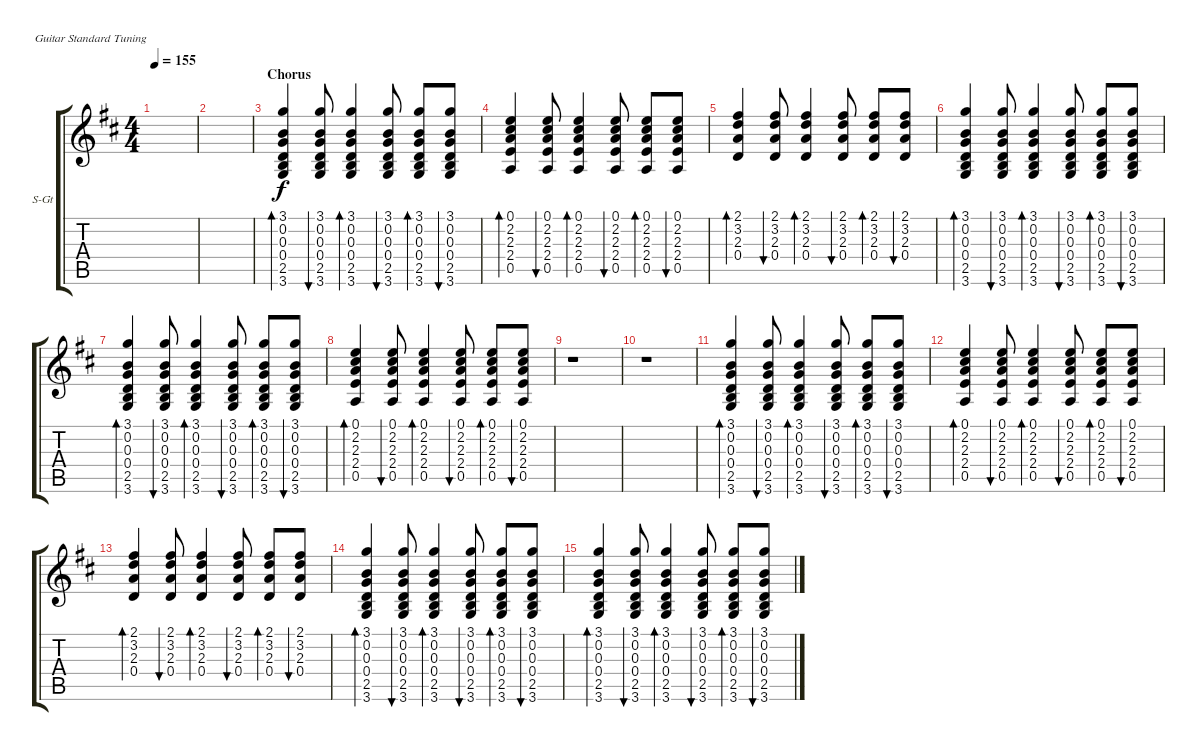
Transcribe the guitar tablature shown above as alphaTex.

\defaultSystemsLayout 4
\bracketExtendMode groupsimilarinstruments
\firstSystemTrackNameOrientation horizontal
\otherSystemsTrackNameOrientation horizontal
\track ("Steel Guitar" "S-Gt") {instrument acousticguitarsteel}
\staff {score tabs}
\tuning (E4 B3 G3 D3 A2 E2)
\ts (4 4)
\tempo 155
\clef g2
\scale
0.333333
\ks d
|
\scale
0.333333 |
\section ("" "Chorus")
\scale
0.333333 (3.6 2.5 0.4 0.3 0.2 3.1).4{bd 120} (3.6 2.5 0.4 0.3 0.2 3.1).8{bu 119} (3.6 2.5 0.4 0.3 0.2 3.1).4{bd 118} (3.6 2.5 0.4 0.3 0.2 3.1).8{bu 117} (3.6 2.5 0.4 0.3 0.2 3.1).8{bd 116} (3.6 2.5 0.4 0.3 0.2 3.1).8{bu 115} |
\scale
0.333333 (0.5 2.4 2.3 2.2 0.1).4{bd 114} (0.5 2.4 2.3 2.2 0.1).8{bu 114} (0.5 2.4 2.3 2.2 0.1).4{bd 114} (0.5 2.4 2.3 2.2 0.1).8{bu 114} (0.5 2.4 2.3 2.2 0.1).8{bd 114} (0.5 2.4 2.3 2.2 0.1).8{bu 114} |
\scale
0.333333 (0.4 2.3 3.2 2.1).4{bd 114} (0.4 2.3 3.2 2.1).8{bu 114} (0.4 2.3 3.2 2.1).4{bd 114} (0.4 2.3 3.2 2.1).8{bu 114} (0.4 2.3 3.2 2.1).8{bd 114} (0.4 2.3 3.2 2.1).8{bu 114} |
\scale
0.333333 (3.6 2.5 0.4 0.3 0.2 3.1).4{bd 120} (3.6 2.5 0.4 0.3 0.2 3.1).8{bu 119} (3.6 2.5 0.4 0.3 0.2 3.1).4{bd 118} (3.6 2.5 0.4 0.3 0.2 3.1).8{bu 117} (3.6 2.5 0.4 0.3 0.2 3.1).8{bd 116} (3.6 2.5 0.4 0.3 0.2 3.1).8{bu 115} |
\scale
0.333333 (3.6 2.5 0.4 0.3 0.2 3.1).4{bd 120} (3.6 2.5 0.4 0.3 0.2 3.1).8{bu 119} (3.6 2.5 0.4 0.3 0.2 3.1).4{bd 118} (3.6 2.5 0.4 0.3 0.2 3.1).8{bu 117} (3.6 2.5 0.4 0.3 0.2 3.1).8{bd 116} (3.6 2.5 0.4 0.3 0.2 3.1).8{bu 115} |
\scale
0.333333 (0.5 2.4 2.3 2.2 0.1).4{bd 114} (0.5 2.4 2.3 2.2 0.1).8{bu 114} (0.5 2.4 2.3 2.2 0.1).4{bd 114} (0.5 2.4 2.3 2.2 0.1).8{bu 114} (0.5 2.4 2.3 2.2 0.1).8{bd 114} (0.5 2.4 2.3 2.2 0.1).8{bu 114} |
\scale
0.333333 r.1 |
\scale
0.333333 r.1 |
\scale
0.333333 (3.6 2.5 0.4 0.3 0.2 3.1).4{bd 120} (3.6 2.5 0.4 0.3 0.2 3.1).8{bu 119} (3.6 2.5 0.4 0.3 0.2 3.1).4{bd 118} (3.6 2.5 0.4 0.3 0.2 3.1).8{bu 117} (3.6 2.5 0.4 0.3 0.2 3.1).8{bd 116} (3.6 2.5 0.4 0.3 0.2 3.1).8{bu 115} |
\scale
0.333333 (0.5 2.4 2.3 2.2 0.1).4{bd 114} (0.5 2.4 2.3 2.2 0.1).8{bu 114} (0.5 2.4 2.3 2.2 0.1).4{bd 114} (0.5 2.4 2.3 2.2 0.1).8{bu 114} (0.5 2.4 2.3 2.2 0.1).8{bd 114} (0.5 2.4 2.3 2.2 0.1).8{bu 114} |
\scale
0.333333 (0.4 2.3 3.2 2.1).4{bd 114} (0.4 2.3 3.2 2.1).8{bu 114} (0.4 2.3 3.2 2.1).4{bd 114} (0.4 2.3 3.2 2.1).8{bu 114} (0.4 2.3 3.2 2.1).8{bd 114} (0.4 2.3 3.2 2.1).8{bu 114} |
\scale
0.333333 (3.6 2.5 0.4 0.3 0.2 3.1).4{bd 120} (3.6 2.5 0.4 0.3 0.2 3.1).8{bu 119} (3.6 2.5 0.4 0.3 0.2 3.1).4{bd 118} (3.6 2.5 0.4 0.3 0.2 3.1).8{bu 117} (3.6 2.5 0.4 0.3 0.2 3.1).8{bd 116} (3.6 2.5 0.4 0.3 0.2 3.1).8{bu 115} |
\scale
0.333333 (3.6 2.5 0.4 0.3 0.2 3.1).4{bd 120} (3.6 2.5 0.4 0.3 0.2 3.1).8{bu 119} (3.6 2.5 0.4 0.3 0.2 3.1).4{bd 118} (3.6 2.5 0.4 0.3 0.2 3.1).8{bu 117} (3.6 2.5 0.4 0.3 0.2 3.1).8{bd 116} (3.6 2.5 0.4 0.3 0.2 3.1).8{bu 115} |
\scale
0.333333
